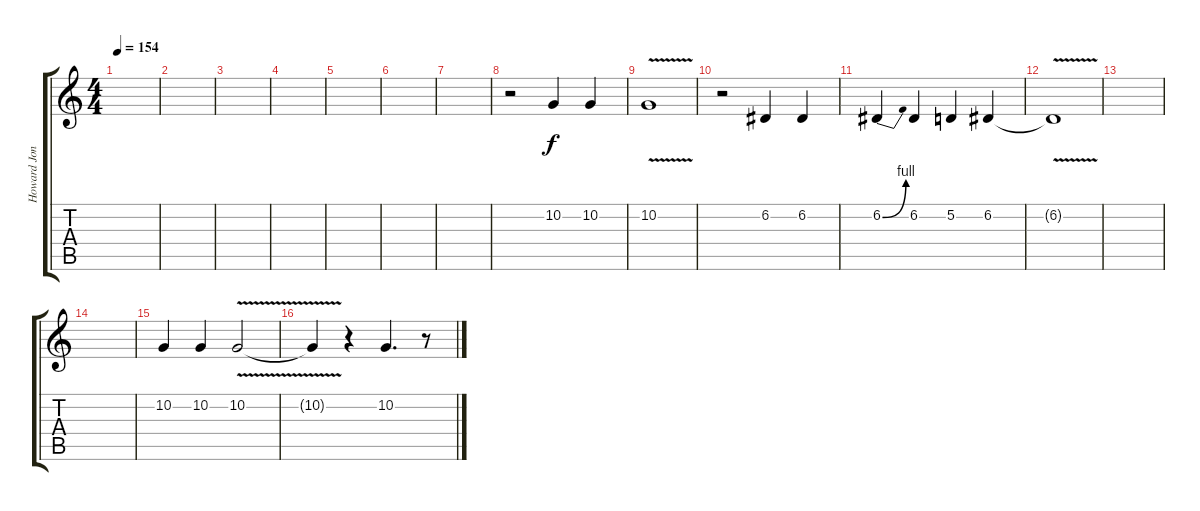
\track ("Howard Jones" "Howard Jon") {instrument oboe}
\staff {score tabs}
\tuning (D4 A3 F3 C3 G2 C2) {hide}
\ts (4 4)
\tempo 154
\clef g2
\ks c
|
|
|
|
|
|
|
r.2 10.2.4 10.2.4 |
10.2{v}.1 |
r.2 6.2.4 6.2.4 |
6.2{be (bend 0 0 60 4)}.4 6.2.4 5.2.4 6.2.4 |
6.2{v t}.1 |
|
|
10.2.4 10.2.4 10.2{v}.2 |
10.2{t}.4 r.4 10.2.4{d} r.8
